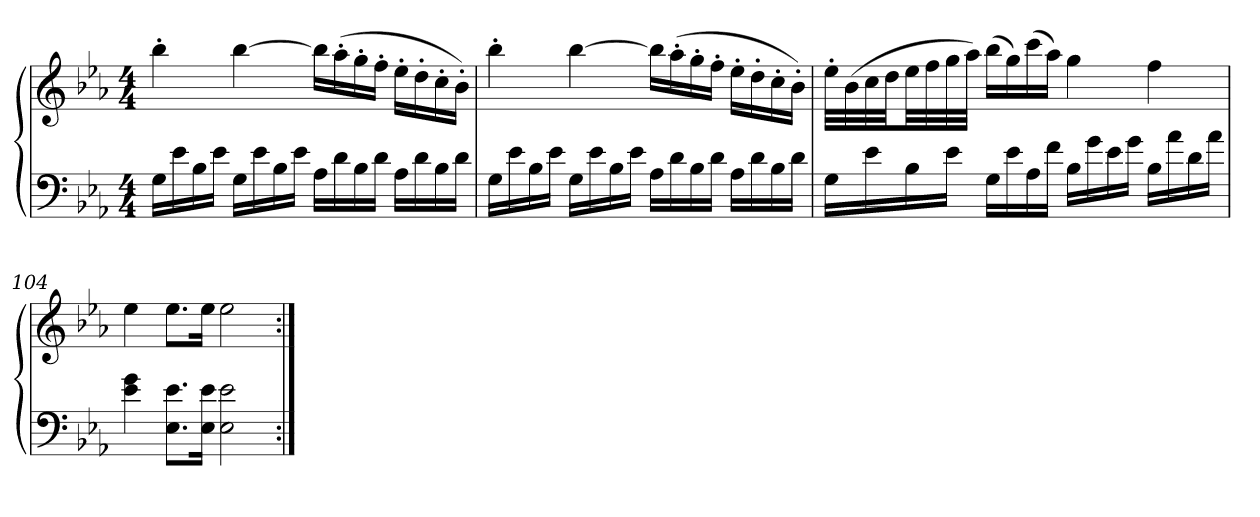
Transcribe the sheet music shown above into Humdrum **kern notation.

**kern	**kern
*part1	*part1
*staff2	*staff1
*clefF4	*clefG2
*k[b-e-a-]	*k[b-e-a-]
*c:	*c:
*M4/4	*M4/4
=	=
16GLL	4bb-'
16e-	.
16B-	.
16e-JJ	.
16GLL	[4bb-
16e-	.
16B-	.
16e-JJ	.
16A-LL	16bb-LL]
16d	(16aa-'
16B-	16gg'
16dJJ	16ff'JJ
16A-LL	16ee-'LL
16d	16dd'
16B-	16cc'
16dJJ	16b-'JJ)
=102	=102
16GLL	4bb-'
16e-	.
16B-	.
16e-JJ	.
16GLL	[4bb-
16e-	.
16B-	.
16e-JJ	.
16A-LL	16bb-LL]
16d	(16aa-'
16B-	16gg'
16dJJ	16ff'JJ
16A-LL	16ee-'LL
16d	16dd'
16B-	16cc'
16dJJ	16b-'JJ)
=103	=103
16GLL	32ee-'LLL
.	(32b-
16e-	32cc
.	32ddJJ
16B-	32ee-LL
.	32ff
16e-JJ	32gg
.	32aa-JJJ)
16GLL	(16bb-LL
16e-	16gg)
16A-	(16ccc
16fJJ	16aa-JJ)
16B-LL	4gg
16g	.
16e-	.
16gJJ	.
16B-LL	4ff
16a-	.
16d	.
16a-JJ	.
=104	=104
4e- 4g	4ee-
8.E- 8.e-L	8.ee-L
16E- 16e-Jk	16ee-Jk
2E- 2e-	2ee-
=:|!	=:|!
*-	*-
